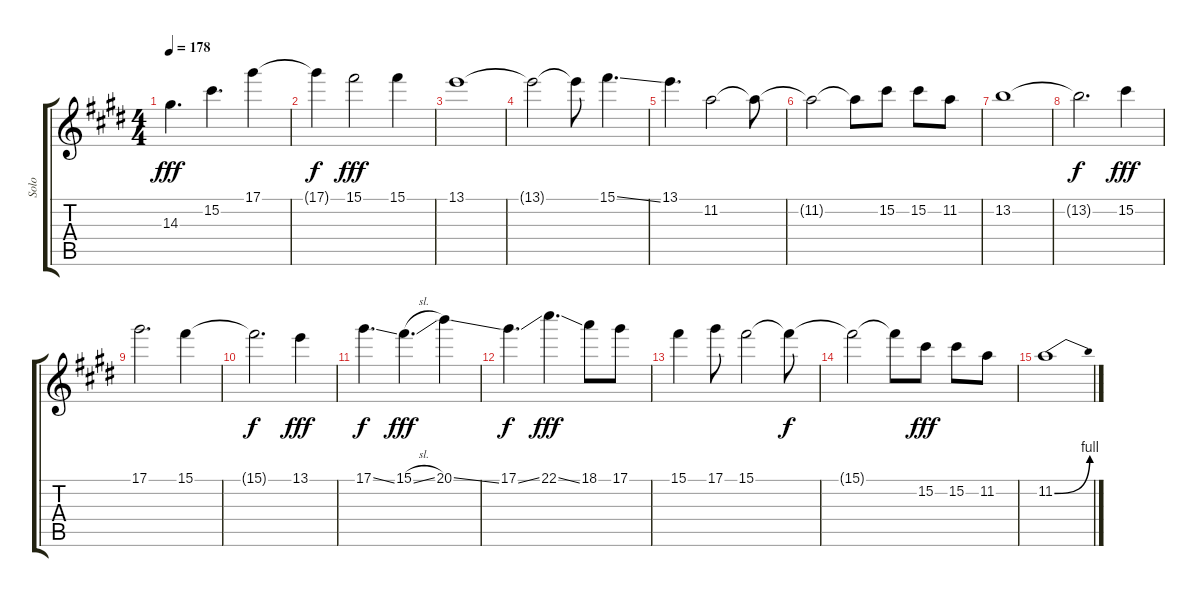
\track ("Solo" "Solo") {instrument distortionguitar}
\staff {score tabs}
\tuning (Eb4 Bb3 Gb3 Db3 Ab2 Db2) {hide}
\ts (4 4)
\tempo 178
\clef g2
\ks e
14.3.4{d dy fff} 15.2.4{d} 17.1.4 |
17.1{t}.4{dy f} 15.1.2{dy fff} 15.1.4 |
13.1.1 |
13.1{t}.2 13.1{t}.8 15.1{ss}.4{d} |
13.1.4{d} 11.2.2 11.2{t}.8 |
11.2{t}.2 11.2{t}.8 15.2.8 15.2.8 11.2.8 |
13.2.1 |
13.2{t}.2{d dy f} 15.2.4{dy fff} |
17.1.2{d} 15.1.4 |
15.1{t}.2{d dy f} 13.1.4{dy fff} |
17.1{ss}.4{d dy f} 15.1{sl}.4{d dy fff} 20.1{ss}.4 |
17.1{ss}.4{d dy f} 22.1{ss}.4{d dy fff} 18.1.8 17.1.8 |
15.1.4 17.1.8 15.1.2 15.1{t}.8{dy f} |
15.1{t}.2 15.1{t}.8 15.2.8{dy fff} 15.2.8 11.2.8 |
11.2{be (bend 0 0 60 4)}.1
